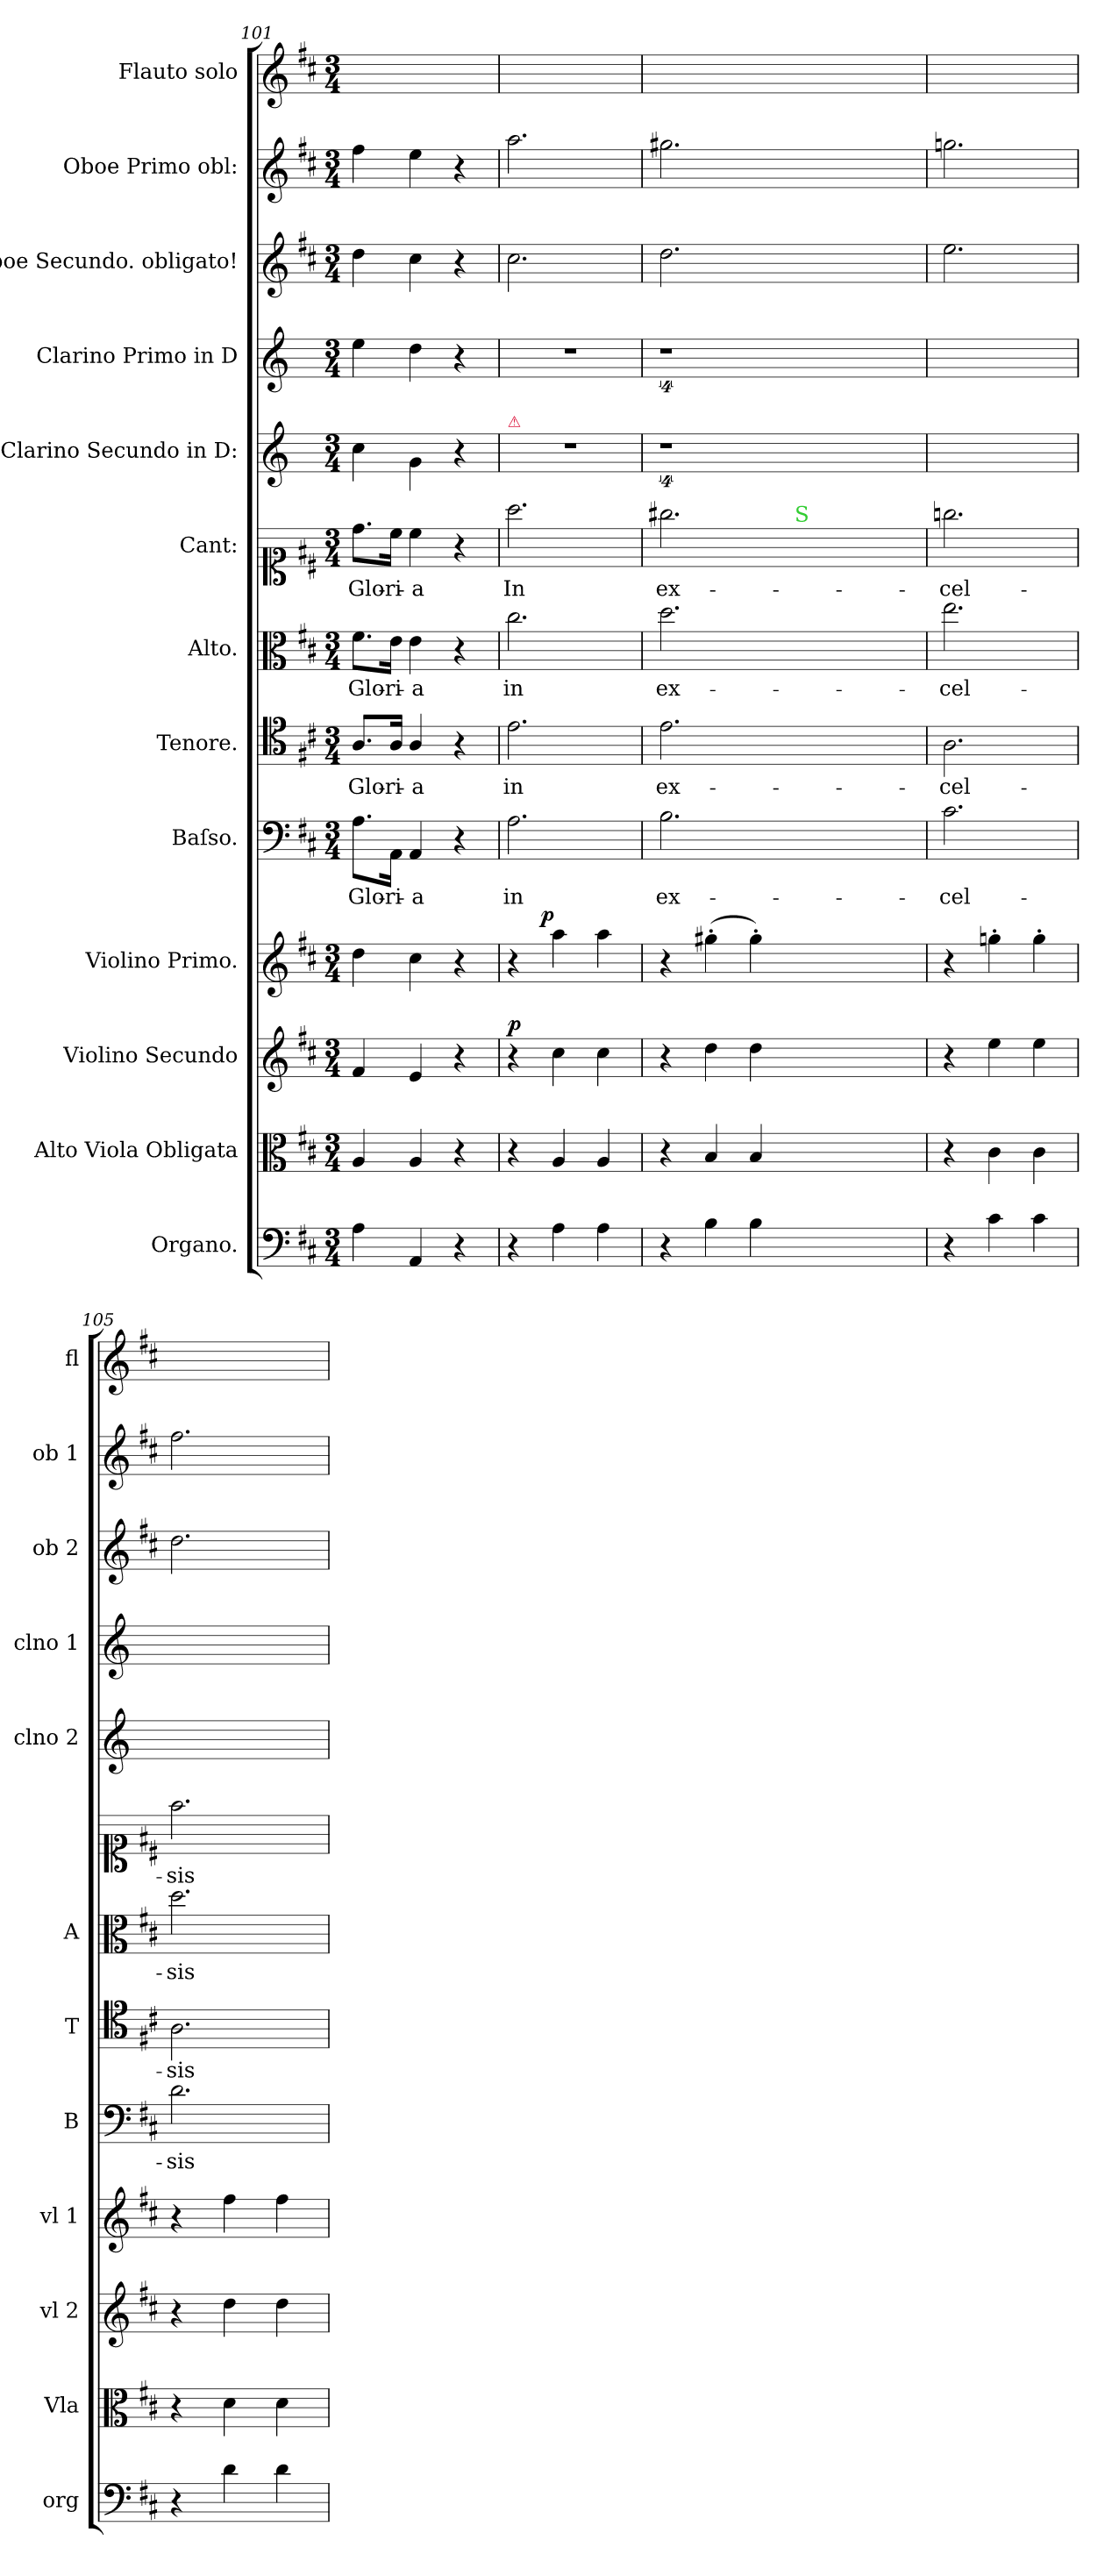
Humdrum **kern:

**kern	**kern	**kern	**dynam	**kern	**dynam	**kern	**text	**kern	**text	**kern	**text	**kern	**text	**kern	**kern	**kern	**kern	**kern
*part13	*part12	*part11	*part11	*part10	*part10	*part9	*part9	*part8	*part8	*part7	*part7	*part6	*part6	*part5	*part4	*part3	*part2	*part1
*staff13	*staff12	*staff11	*staff11	*staff10	*staff10	*staff9	*staff9	*staff8	*staff8	*staff7	*staff7	*staff6	*staff6	*staff5	*staff4	*staff3	*staff2	*staff1
*I"Organo.	*I"Alto Viola Obligata	*I"Violino Secundo	*	*I"Violino Primo.	*	*I"Baſso.	*	*I"Tenore.	*	*I"Alto.	*	*I"Cant:	*	*I"Clarino Secundo in D:	*I"Clarino Primo in D	*I"Oboe Secundo. obligato!	*I"Oboe Primo obl:	*I"Flauto solo
*I'org	*I'Vla	*I'vl 2	*	*I'vl 1	*	*I'B	*	*I'T	*	*I'A	*	*	*	*I'clno 2	*I'clno 1	*I'ob 2	*I'ob 1	*I'fl
*clefF4	*clefC3	*clefG2	*	*clefG2	*	*clefF4	*	*clefC4	*	*clefC3	*	*clefC1	*	*clefG2	*clefG2	*clefG2	*clefG2	*clefG2
*	*	*	*	*	*	*	*	*	*	*	*	*	*	*ITrd-1c-2	*ITrd-1c-2	*	*	*
*k[f#c#]	*k[f#c#]	*k[f#c#]	*	*k[f#c#]	*	*k[f#c#]	*	*k[f#c#]	*	*k[f#c#]	*	*k[f#c#]	*	*k[f#c#]	*k[f#c#]	*k[f#c#]	*k[f#c#]	*k[f#c#]
*D:	*D:	*D:	*	*D:	*	*D:	*	*D:	*	*D:	*	*D:	*	*	*	*D:	*D:	*D:
*M3/4	*M3/4	*M3/4	*	*M3/4	*	*M3/4	*	*M3/4	*	*M3/4	*	*M3/4	*	*M3/4	*M3/4	*M3/4	*M3/4	*M3/4
=101	=101	=101	=101	=101	=101	=101	=101	=101	=101	=101	=101	=101	=101	=101	=101	=101	=101	=101
4A\	4A/	4f#/	.	4dd\	.	8.A\L	Glo-	8.A/L	Glo-	8.f#\L	Glo-	8.dd\L	Glo-	4dd\	4ff#\	4dd\	4ff#\	2.ryy
.	.	.	.	.	.	16AA\Jk	-ri-	16A/Jk	-ri-	16e\Jk	-ri-	16cc#\Jk	-ri-	.	.	.	.	.
4AA/	4A/	4e/	.	4cc#\	.	4AA/	-a	4A/	-a	4e\	-a	4cc#\	-a	4a\	4ee\	4cc#\	4ee\	.
4r	4r	4r	.	4r	.	4r	.	4r	.	4r	.	4r	.	4r	4r	4r	4r	.
=102	=102	=102	=102	=102	=102	=102	=102	=102	=102	=102	=102	=102	=102	=102	=102	=102	=102	=102
!	!	!	!	!	!	!	!	!	!	!	!	!	!	!LO:TX:a:color=crimson:t=⚠	!	!	!	!
!	!	!	!LO:DY:a	!	!	!	!	!	!	!	!	!	!	!	!	!	!	!
4r	4r	4r	p	4r	.	2.A\	in	2.e\	in	2.cc#\	in	2.aa\	In	2.r	2.r	2.cc#\	2.aa\	2.ryy
!	!	!	!	!	!LO:DY:a:rj	!	!	!	!	!	!	!	!	!	!	!	!	!
4A\	4A/	4cc#\	.	4aa\	p.	.	.	.	.	.	.	.	.	.	.	.	.	.
4A\	4A/	4cc#\	.	4aa\	.	.	.	.	.	.	.	.	.	.	.	.	.	.
=103	=103	=103	=103	=103	=103	=103	=103	=103	=103	=103	=103	=103	=103	=103	=103	=103	=103	=103
4r	4r	4r	.	4r	.	2.B\	ex-	2.e\	ex-	2.dd\	ex-	2.gg#X\	ex-	4%9r	4%9r	2.dd\	2.gg#X\	2.ryy
4B\	4B/	4dd\	.	(>4gg#X'>\	.	.	.	.	.	.	.	.	.	.	.	.	.	.
4B\	4B/	4dd\	.	4gg#'>\)	.	.	.	.	.	.	.	.	.	.	.	.	.	.
!	!	!	!	!	!	!	!	!	!	!	!	!LO:TX:a:color=limegreen:t=S	!	!	!	!	!	!
1.ryy	1.ryy	1.ryy	.	1.ryy	.	1.ryy	.	1.ryy	.	1.ryy	.	1.ryy	.	.	.	1.ryy	1.ryy	1.ryy
=104	=104	=104	=104	=104	=104	=104	=104	=104	=104	=104	=104	=104	=104	=104	=104	=104	=104	=104
4r	4r	4r	.	4r	.	2.c#\	-cel-	2.A\	-cel-	2.ee\	-cel-	2.ggn\	-cel-	2.ryy	2.ryy	2.ee\	2.ggn\	2.ryy
4c#\	4c#\	4ee\	.	4ggn'>\	.	.	.	.	.	.	.	.	.	.	.	.	.	.
4c#\	4c#\	4ee\	.	4gg'>\	.	.	.	.	.	.	.	.	.	.	.	.	.	.
=105	=105	=105	=105	=105	=105	=105	=105	=105	=105	=105	=105	=105	=105	=105	=105	=105	=105	=105
4r	4r	4r	.	4r	.	2.d\	-sis	2.A\	-sis	2.dd\	-sis	2.ff#\	-sis	2.ryy	2.ryy	2.dd\	2.ff#\	2.ryy
4d\	4d\	4dd\	.	4ff#\	.	.	.	.	.	.	.	.	.	.	.	.	.	.
4d\	4d\	4dd\	.	4ff#\	.	.	.	.	.	.	.	.	.	.	.	.	.	.
=	=	=	=	=	=	=	=	=	=	=	=	=	=	=	=	=	=	=
*-	*-	*-	*-	*-	*-	*-	*-	*-	*-	*-	*-	*-	*-	*-	*-	*-	*-	*-
